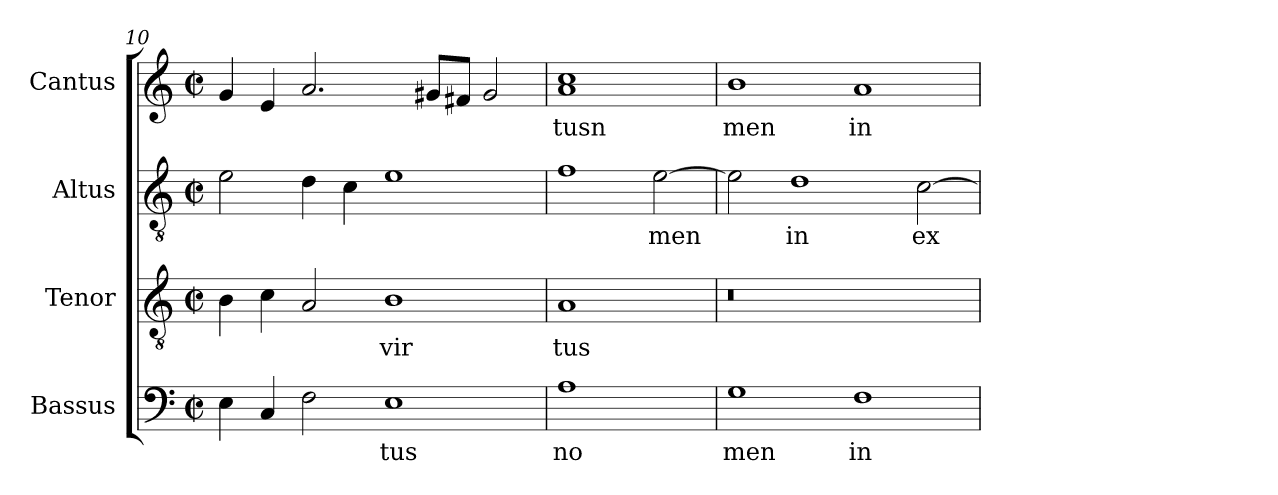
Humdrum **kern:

**kern	**text	**kern	**text	**kern	**text	**kern	**text
*part4	*part4	*part3	*part3	*part2	*part2	*part1	*part1
*staff4	*staff4	*staff3	*staff3	*staff2	*staff2	*staff1	*staff1
*I"Bassus	*	*I"Tenor	*	*I"Altus	*	*I"Cantus	*
*clefF4	*	*clefGv2	*	*clefGv2	*	*clefG2	*
*k[]	*	*k[]	*	*k[]	*	*k[]	*
*C:	*	*C:	*	*C:	*	*C:	*
*M2/2	*	*M2/2	*	*M2/2	*	*M2/2	*
*met(c|)	*	*met(c|)	*	*met(c|)	*	*met(c|)	*
=10	=10	=10	=10	=10	=10	=10	=10
!	!LO:LY:b	!	!LO:LY:b	!	!LO:LY:b	!	!LO:LY:b
4E\	.	4B\	.	2e\	.	4g/	--
!	!LO:LY:b	!	!LO:LY:b	!	!	!	!LO:LY:b
4C/	.	4c\	.	.	.	4e/	--
!	!LO:LY:b	!	!LO:LY:b	!	!LO:LY:b	!	!LO:LY:b
2F\	.	2A/	.	4d\	.	2.a/	--
!	!	!	!	!	!LO:LY:b	!	!
.	.	.	.	4c\	.	.	.
!	!LO:LY:b	!	!LO:LY:b	!	!LO:LY:b	!	!
1E	tus	1B	vir	1e	.	.	.
!	!	!	!	!	!	!	!LO:LY:b
.	.	.	.	.	.	8g#/L	--
!	!	!	!	!	!	!	!LO:LY:b
.	.	.	.	.	.	8f#/J	--
!	!	!	!	!	!	!	!LO:LY:b
.	.	.	.	.	.	2g#/	--
=11	=11	=11	=11	=11	=11	=11	=11
!	!LO:LY:b	!	!LO:LY:b	!	!	!	!LO:LY:b
1A	no	1A	tus	1f	.	1a 1cc	-tusn
!	!	!	!	!	!LO:LY:b	!	!
2ryy	.	2ryy	.	[<2e\	men	2ryy	.
!!LO:PB:g=z
=12	=12	=12	=12	=12	=12	=12	=12
!	!LO:LY:b	!	!	!	!LO:LY:b	!	!LO:LY:b
1G	men	0r	.	2e\]	.	1b	men
!	!	!	!	!	!LO:LY:b	!	!
.	.	.	.	1d	in	.	.
!	!LO:LY:b	!	!	!	!	!	!LO:LY:b
1F	in	.	.	.	.	1a	in
!	!	!	!	!	!LO:LY:b	!	!
.	.	.	.	[>2c\	ex	.	.
=	=	=	=	=	=	=	=
*-	*-	*-	*-	*-	*-	*-	*-
